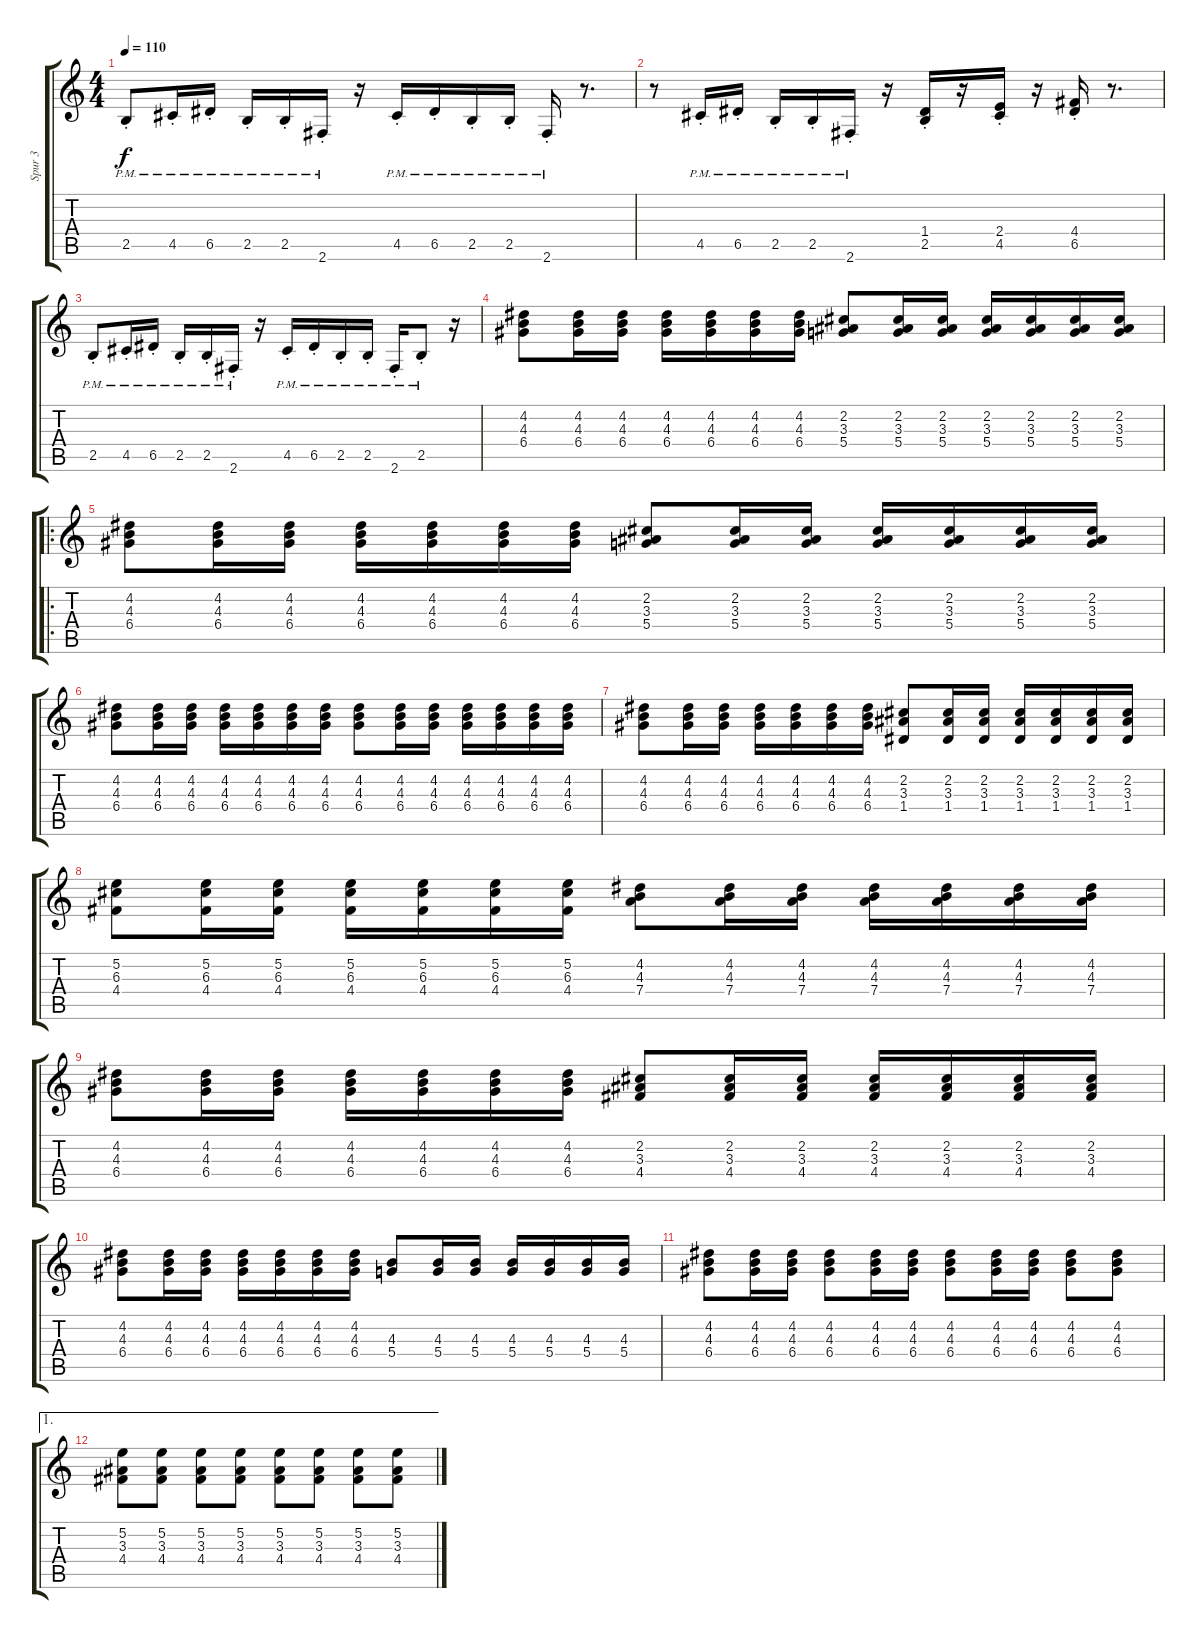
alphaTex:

\track ("Spur 3" "Spur 3") {instrument electricguitarjazz}
\staff {score tabs}
\tuning (E4 B3 G3 D3 A2 E2) {hide}
\ts (4 4)
\tempo 110
\clef g2
\ks c
2.5{pm st}.8{dy f} 4.5{pm st}.16 6.5{pm st}.16 2.5{pm st}.16 2.5{pm st}.16 2.6{pm st}.16 r.16 4.5{pm st}.16 6.5{pm st}.16 2.5{pm st}.16 2.5{pm st}.16 2.6{pm st}.16 r.8{d} |
r.8 4.5{pm st}.16 6.5{pm st}.16 2.5{pm st}.16 2.5{pm st}.16 2.6{pm st}.16 r.16 (1.4{st} 2.5{st}).16 r.16 (2.4{st} 4.5{st}).16 r.16 (4.4{st} 6.5{st}).16 r.8{d} |
2.5{pm st}.8 4.5{pm st}.16 6.5{pm st}.16 2.5{pm st}.16 2.5{pm st}.16 2.6{pm st}.16 r.16 4.5{pm st}.16 6.5{pm st}.16 2.5{pm st}.16 2.5{pm st}.16 2.6{pm st}.16 2.5{pm st}.8{volume 12} r.16 |
(4.2 4.3 6.4).8{instrument distortionguitar} (4.2 4.3 6.4).16 (4.2 4.3 6.4).16 (4.2 4.3 6.4).16 (4.2 4.3 6.4).16 (4.2 4.3 6.4).16 (4.2 4.3 6.4).16 (2.2 3.3 5.4).8 (2.2 3.3 5.4).16 (2.2 3.3 5.4).16 (2.2 3.3 5.4).16 (2.2 3.3 5.4).16 (2.2 3.3 5.4).16 (2.2 3.3 5.4).16 |
\ro
(4.2 4.3 6.4).8 (4.2 4.3 6.4).16 (4.2 4.3 6.4).16 (4.2 4.3 6.4).16 (4.2 4.3 6.4).16 (4.2 4.3 6.4).16 (4.2 4.3 6.4).16 (2.2 3.3 5.4).8 (2.2 3.3 5.4).16 (2.2 3.3 5.4).16 (2.2 3.3 5.4).16 (2.2 3.3 5.4).16 (2.2 3.3 5.4).16 (2.2 3.3 5.4).16 |
(4.2 4.3 6.4).8 (4.2 4.3 6.4).16 (4.2 4.3 6.4).16 (4.2 4.3 6.4).16 (4.2 4.3 6.4).16 (4.2 4.3 6.4).16 (4.2 4.3 6.4).16 (4.2 4.3 6.4).8 (4.2 4.3 6.4).16 (4.2 4.3 6.4).16 (4.2 4.3 6.4).16 (4.2 4.3 6.4).16 (4.2 4.3 6.4).16 (4.2 4.3 6.4).16 |
(4.2 4.3 6.4).8 (4.2 4.3 6.4).16 (4.2 4.3 6.4).16 (4.2 4.3 6.4).16 (4.2 4.3 6.4).16 (4.2 4.3 6.4).16 (4.2 4.3 6.4).16 (2.2 3.3 1.4).8 (2.2 3.3 1.4).16 (2.2 3.3 1.4).16 (2.2 3.3 1.4).16 (2.2 3.3 1.4).16 (2.2 3.3 1.4).16 (2.2 3.3 1.4).16 |
(5.2 6.3 4.4).8 (5.2 6.3 4.4).16 (5.2 6.3 4.4).16 (5.2 6.3 4.4).16 (5.2 6.3 4.4).16 (5.2 6.3 4.4).16 (5.2 6.3 4.4).16 (4.2 4.3 7.4).8 (4.2 4.3 7.4).16 (4.2 4.3 7.4).16 (4.2 4.3 7.4).16 (4.2 4.3 7.4).16 (4.2 4.3 7.4).16 (4.2 4.3 7.4).16 |
(4.2 4.3 6.4).8 (4.2 4.3 6.4).16 (4.2 4.3 6.4).16 (4.2 4.3 6.4).16 (4.2 4.3 6.4).16 (4.2 4.3 6.4).16 (4.2 4.3 6.4).16 (2.2 3.3 4.4).8 (2.2 3.3 4.4).16 (2.2 3.3 4.4).16 (2.2 3.3 4.4).16 (2.2 3.3 4.4).16 (2.2 3.3 4.4).16 (2.2 3.3 4.4).16 |
(4.2 4.3 6.4).8 (4.2 4.3 6.4).16 (4.2 4.3 6.4).16 (4.2 4.3 6.4).16 (4.2 4.3 6.4).16 (4.2 4.3 6.4).16 (4.2 4.3 6.4).16 (4.3 5.4).8 (4.3 5.4).16 (4.3 5.4).16 (4.3 5.4).16 (4.3 5.4).16 (4.3 5.4).16 (4.3 5.4).16 |
(4.2 4.3 6.4).8 (4.2 4.3 6.4).16 (4.2 4.3 6.4).16 (4.2 4.3 6.4).8 (4.2 4.3 6.4).16 (4.2 4.3 6.4).16 (4.2 4.3 6.4).8 (4.2 4.3 6.4).16 (4.2 4.3 6.4).16 (4.2 4.3 6.4).8 (4.2 4.3 6.4).8 |
\ae 1
(5.2 3.3 4.4).8 (5.2 3.3 4.4).8 (5.2 3.3 4.4).8 (5.2 3.3 4.4).8 (5.2 3.3 4.4).8 (5.2 3.3 4.4).8 (5.2 3.3 4.4).8 (5.2 3.3 4.4).8
